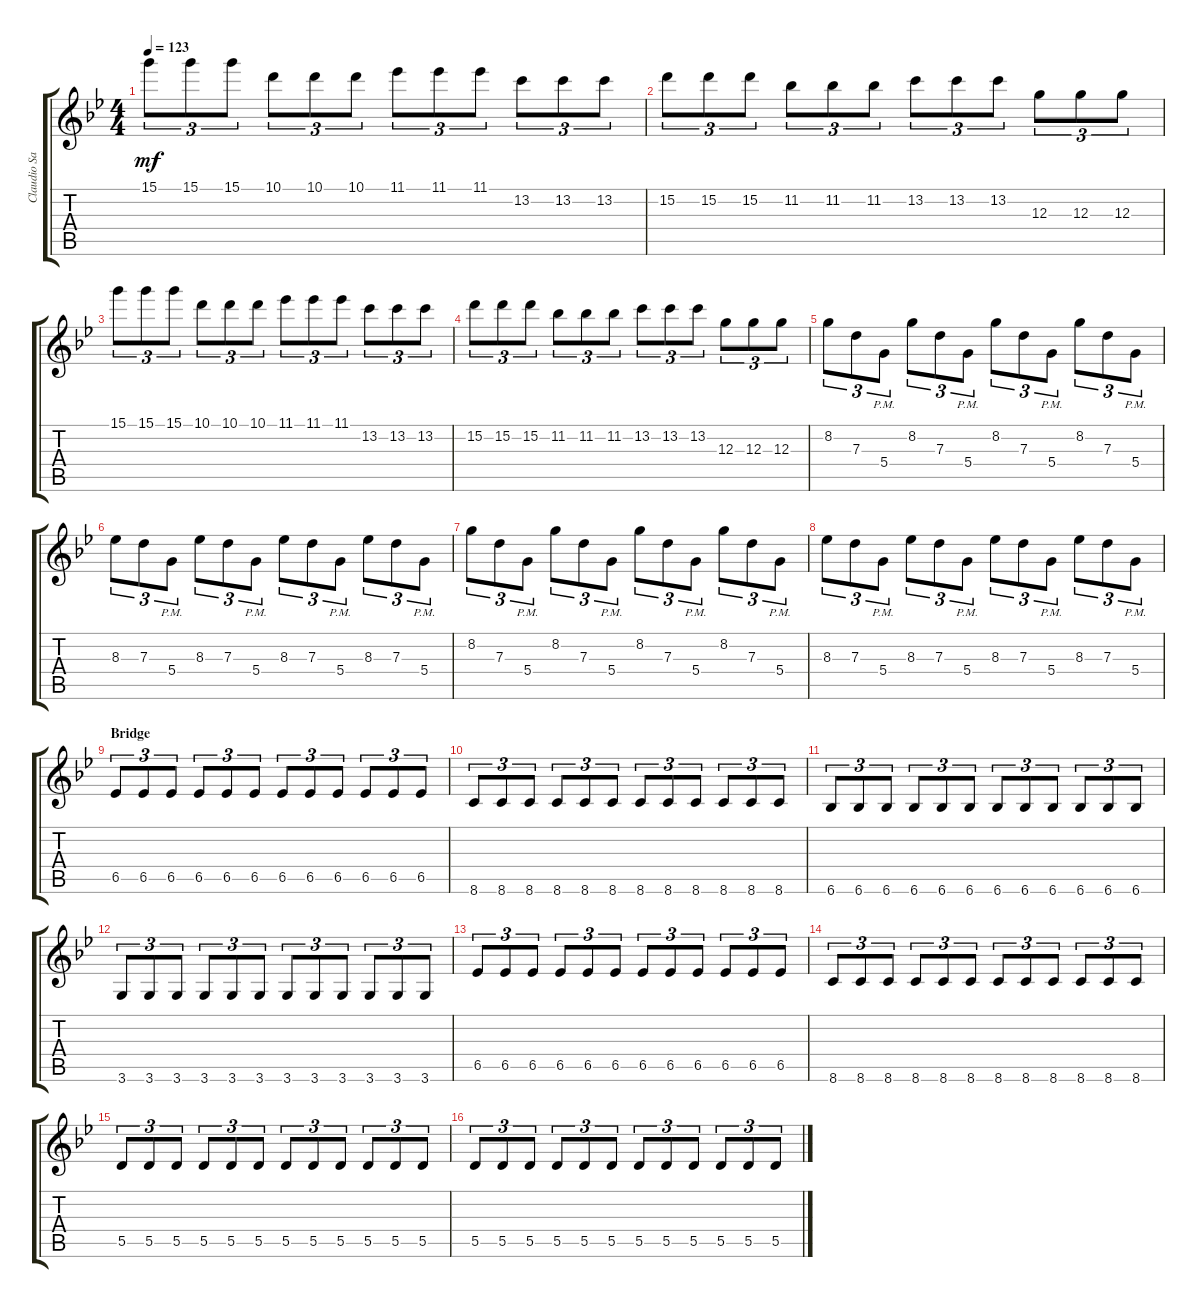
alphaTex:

\track ("Claudio Sanchez" "Claudio Sa") {instrument distortionguitar}
\staff {score tabs}
\tuning (E4 B3 G3 D3 A2 E2) {hide}
\ts (4 4)
\tempo 123
\clef g2
\ks gminor
15.1.8{tu (3 2) dy mf} 15.1.8{tu (3 2)} 15.1.8{tu (3 2)} 10.1.8{tu (3 2)} 10.1.8{tu (3 2)} 10.1.8{tu (3 2)} 11.1.8{tu (3 2)} 11.1.8{tu (3 2)} 11.1.8{tu (3 2)} 13.2.8{tu (3 2)} 13.2.8{tu (3 2)} 13.2.8{tu (3 2)} |
15.2.8{tu (3 2)} 15.2.8{tu (3 2)} 15.2.8{tu (3 2)} 11.2.8{tu (3 2)} 11.2.8{tu (3 2)} 11.2.8{tu (3 2)} 13.2.8{tu (3 2)} 13.2.8{tu (3 2)} 13.2.8{tu (3 2)} 12.3.8{tu (3 2)} 12.3.8{tu (3 2)} 12.3.8{tu (3 2)} |
15.1.8{tu (3 2)} 15.1.8{tu (3 2)} 15.1.8{tu (3 2)} 10.1.8{tu (3 2)} 10.1.8{tu (3 2)} 10.1.8{tu (3 2)} 11.1.8{tu (3 2)} 11.1.8{tu (3 2)} 11.1.8{tu (3 2)} 13.2.8{tu (3 2)} 13.2.8{tu (3 2)} 13.2.8{tu (3 2)} |
15.2.8{tu (3 2)} 15.2.8{tu (3 2)} 15.2.8{tu (3 2)} 11.2.8{tu (3 2)} 11.2.8{tu (3 2)} 11.2.8{tu (3 2)} 13.2.8{tu (3 2)} 13.2.8{tu (3 2)} 13.2.8{tu (3 2)} 12.3.8{tu (3 2)} 12.3.8{tu (3 2)} 12.3.8{tu (3 2)} |
8.2.8{tu (3 2)} 7.3.8{tu (3 2)} 5.4{pm}.8{tu (3 2)} 8.2.8{tu (3 2)} 7.3.8{tu (3 2)} 5.4{pm}.8{tu (3 2)} 8.2.8{tu (3 2)} 7.3.8{tu (3 2)} 5.4{pm}.8{tu (3 2)} 8.2.8{tu (3 2)} 7.3.8{tu (3 2)} 5.4{pm}.8{tu (3 2)} |
8.3.8{tu (3 2)} 7.3.8{tu (3 2)} 5.4{pm}.8{tu (3 2)} 8.3.8{tu (3 2)} 7.3.8{tu (3 2)} 5.4{pm}.8{tu (3 2)} 8.3.8{tu (3 2)} 7.3.8{tu (3 2)} 5.4{pm}.8{tu (3 2)} 8.3.8{tu (3 2)} 7.3.8{tu (3 2)} 5.4{pm}.8{tu (3 2)} |
8.2.8{tu (3 2)} 7.3.8{tu (3 2)} 5.4{pm}.8{tu (3 2)} 8.2.8{tu (3 2)} 7.3.8{tu (3 2)} 5.4{pm}.8{tu (3 2)} 8.2.8{tu (3 2)} 7.3.8{tu (3 2)} 5.4{pm}.8{tu (3 2)} 8.2.8{tu (3 2)} 7.3.8{tu (3 2)} 5.4{pm}.8{tu (3 2)} |
8.3.8{tu (3 2)} 7.3.8{tu (3 2)} 5.4{pm}.8{tu (3 2)} 8.3.8{tu (3 2)} 7.3.8{tu (3 2)} 5.4{pm}.8{tu (3 2)} 8.3.8{tu (3 2)} 7.3.8{tu (3 2)} 5.4{pm}.8{tu (3 2)} 8.3.8{tu (3 2)} 7.3.8{tu (3 2)} 5.4{pm}.8{tu (3 2)} |
\section ("" "Bridge")
6.5.8{tu (3 2)} 6.5.8{tu (3 2)} 6.5.8{tu (3 2)} 6.5.8{tu (3 2)} 6.5.8{tu (3 2)} 6.5.8{tu (3 2)} 6.5.8{tu (3 2)} 6.5.8{tu (3 2)} 6.5.8{tu (3 2)} 6.5.8{tu (3 2)} 6.5.8{tu (3 2)} 6.5.8{tu (3 2)} |
8.6.8{tu (3 2)} 8.6.8{tu (3 2)} 8.6.8{tu (3 2)} 8.6.8{tu (3 2)} 8.6.8{tu (3 2)} 8.6.8{tu (3 2)} 8.6.8{tu (3 2)} 8.6.8{tu (3 2)} 8.6.8{tu (3 2)} 8.6.8{tu (3 2)} 8.6.8{tu (3 2)} 8.6.8{tu (3 2)} |
6.6.8{tu (3 2)} 6.6.8{tu (3 2)} 6.6.8{tu (3 2)} 6.6.8{tu (3 2)} 6.6.8{tu (3 2)} 6.6.8{tu (3 2)} 6.6.8{tu (3 2)} 6.6.8{tu (3 2)} 6.6.8{tu (3 2)} 6.6.8{tu (3 2)} 6.6.8{tu (3 2)} 6.6.8{tu (3 2)} |
3.6.8{tu (3 2)} 3.6.8{tu (3 2)} 3.6.8{tu (3 2)} 3.6.8{tu (3 2)} 3.6.8{tu (3 2)} 3.6.8{tu (3 2)} 3.6.8{tu (3 2)} 3.6.8{tu (3 2)} 3.6.8{tu (3 2)} 3.6.8{tu (3 2)} 3.6.8{tu (3 2)} 3.6.8{tu (3 2)} |
6.5.8{tu (3 2)} 6.5.8{tu (3 2)} 6.5.8{tu (3 2)} 6.5.8{tu (3 2)} 6.5.8{tu (3 2)} 6.5.8{tu (3 2)} 6.5.8{tu (3 2)} 6.5.8{tu (3 2)} 6.5.8{tu (3 2)} 6.5.8{tu (3 2)} 6.5.8{tu (3 2)} 6.5.8{tu (3 2)} |
8.6.8{tu (3 2)} 8.6.8{tu (3 2)} 8.6.8{tu (3 2)} 8.6.8{tu (3 2)} 8.6.8{tu (3 2)} 8.6.8{tu (3 2)} 8.6.8{tu (3 2)} 8.6.8{tu (3 2)} 8.6.8{tu (3 2)} 8.6.8{tu (3 2)} 8.6.8{tu (3 2)} 8.6.8{tu (3 2)} |
5.5.8{tu (3 2)} 5.5.8{tu (3 2)} 5.5.8{tu (3 2)} 5.5.8{tu (3 2)} 5.5.8{tu (3 2)} 5.5.8{tu (3 2)} 5.5.8{tu (3 2)} 5.5.8{tu (3 2)} 5.5.8{tu (3 2)} 5.5.8{tu (3 2)} 5.5.8{tu (3 2)} 5.5.8{tu (3 2)} |
5.5.8{tu (3 2)} 5.5.8{tu (3 2)} 5.5.8{tu (3 2)} 5.5.8{tu (3 2)} 5.5.8{tu (3 2)} 5.5.8{tu (3 2)} 5.5.8{tu (3 2)} 5.5.8{tu (3 2)} 5.5.8{tu (3 2)} 5.5.8{tu (3 2)} 5.5.8{tu (3 2)} 5.5.8{tu (3 2)}
